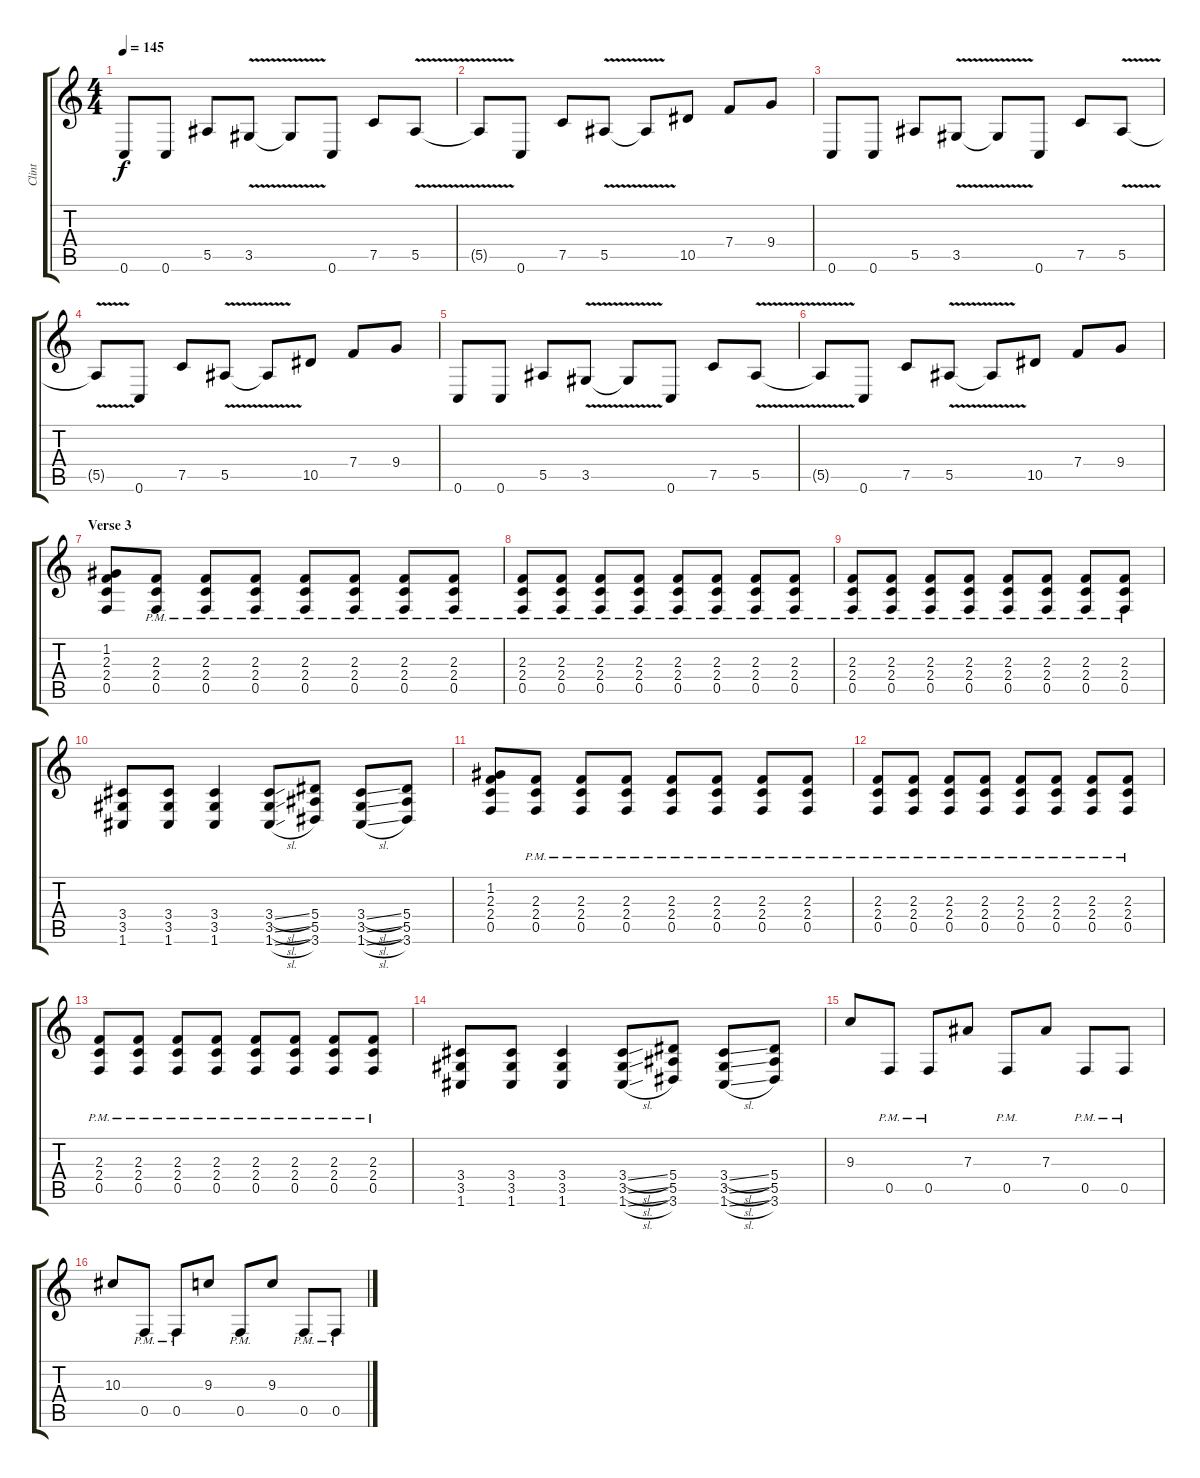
\track ("Clint" "Clint") {instrument distortionguitar}
\staff {score tabs}
\tuning (C4 G3 Eb3 Bb2 F2 C2) {hide}
\ts (4 4)
\tempo 145
\clef g2
\ks c
0.6.8{dy f} 0.6.8 5.5.8 3.5{v}.8 3.5{t}.8 0.6.8 7.5.8 5.5{v}.8 |
5.5{t}.8 0.6.8 7.5.8 5.5{v}.8 5.5{t}.8 10.5.8 7.4.8 9.4.8 |
0.6.8 0.6.8 5.5.8 3.5{v}.8 3.5{t}.8 0.6.8 7.5.8 5.5{v}.8 |
5.5{t}.8 0.6.8 7.5.8 5.5{v}.8 5.5{t}.8 10.5.8 7.4.8 9.4.8 |
0.6.8 0.6.8 5.5.8 3.5{v}.8 3.5{t}.8 0.6.8 7.5.8 5.5{v}.8 |
5.5{t}.8 0.6.8 7.5.8 5.5{v}.8 5.5{t}.8 10.5.8 7.4.8 9.4.8 |
\section ("" "Verse 3")
(1.2 2.3 2.4 0.5).8 (2.3 2.4 0.5{pm}).8 (2.3 2.4 0.5{pm}).8 (2.3 2.4 0.5{pm}).8 (2.3 2.4 0.5{pm}).8 (2.3 2.4 0.5{pm}).8 (2.3 2.4 0.5{pm}).8 (2.3 2.4 0.5{pm}).8 |
(2.3 2.4 0.5{pm}).8 (2.3 2.4 0.5{pm}).8 (2.3 2.4 0.5{pm}).8 (2.3 2.4 0.5{pm}).8 (2.3 2.4 0.5{pm}).8 (2.3 2.4 0.5{pm}).8 (2.3 2.4 0.5{pm}).8 (2.3 2.4 0.5{pm}).8 |
(2.3 2.4 0.5{pm}).8 (2.3 2.4 0.5{pm}).8 (2.3 2.4 0.5{pm}).8 (2.3 2.4 0.5{pm}).8 (2.3 2.4 0.5{pm}).8 (2.3 2.4 0.5{pm}).8 (2.3 2.4 0.5{pm}).8 (2.3 2.4 0.5{pm}).8 |
(3.4 3.5 1.6).8 (3.4 3.5 1.6).8 (3.4 3.5 1.6).4 (3.4{sl} 3.5{sl} 1.6{sl}).8 (5.4 5.5 3.6).8 (3.4{sl} 3.5{sl} 1.6{sl}).8 (5.4 5.5 3.6).8 |
(1.2 2.3 2.4 0.5).8 (2.3 2.4 0.5{pm}).8 (2.3 2.4 0.5{pm}).8 (2.3 2.4 0.5{pm}).8 (2.3 2.4 0.5{pm}).8 (2.3 2.4 0.5{pm}).8 (2.3 2.4 0.5{pm}).8 (2.3 2.4 0.5{pm}).8 |
(2.3 2.4 0.5{pm}).8 (2.3 2.4 0.5{pm}).8 (2.3 2.4 0.5{pm}).8 (2.3 2.4 0.5{pm}).8 (2.3 2.4 0.5{pm}).8 (2.3 2.4 0.5{pm}).8 (2.3 2.4 0.5{pm}).8 (2.3 2.4 0.5{pm}).8 |
(2.3 2.4 0.5{pm}).8 (2.3 2.4 0.5{pm}).8 (2.3 2.4 0.5{pm}).8 (2.3 2.4 0.5{pm}).8 (2.3 2.4 0.5{pm}).8 (2.3 2.4 0.5{pm}).8 (2.3 2.4 0.5{pm}).8 (2.3 2.4 0.5{pm}).8 |
(3.4 3.5 1.6).8 (3.4 3.5 1.6).8 (3.4 3.5 1.6).4 (3.4{sl} 3.5{sl} 1.6{sl}).8 (5.4 5.5 3.6).8 (3.4{sl} 3.5{sl} 1.6{sl}).8 (5.4 5.5 3.6).8 |
9.3.8 0.5{pm}.8 0.5{pm}.8 7.3.8 0.5{pm}.8 7.3.8 0.5{pm}.8 0.5{pm}.8 |
10.3.8 0.5{pm}.8 0.5{pm}.8 9.3.8 0.5{pm}.8 9.3.8 0.5{pm}.8 0.5{pm}.8
